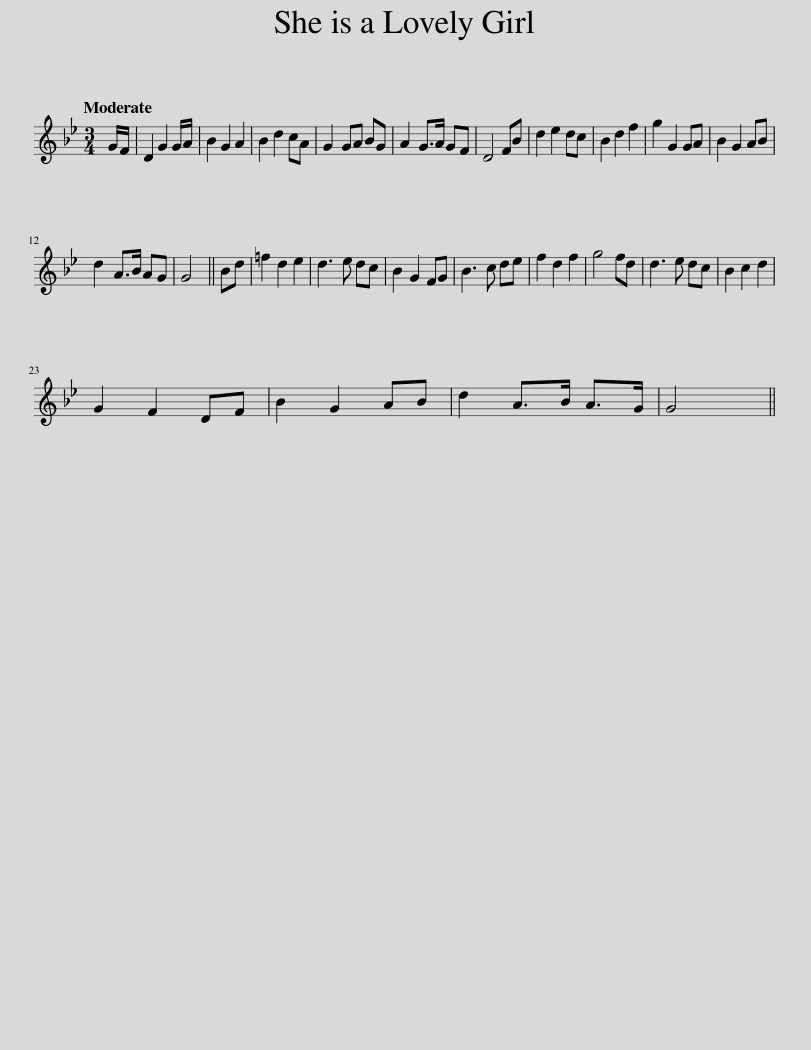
X:1
L:1/8
Q:1/4=120
M:3/4
I:linebreak $
K:Gmin
V:1 treble
V:1
 G/F/ | D2 G2 G/A/ | B2 G2 A2 | B2 d2 cA | G2 GA BG | %5
 A2 G>A GF | D4 FB | d2 e2 dc | B2 d2 f2 | g2 G2 GA | %10
 B2 G2 AB |$ d2 A>B AG | G4 || Bd | =f2 d2 e2 | %15
 d3 e dc | B2 G2 FG | B3 c de | f2 d2 f2 | g4 fd | %20
 d3 e dc | B2 c2 d2 |$ G2 F2 DF | B2 G2 AB | d2 A>B A>G | %25
 G4 || %26
